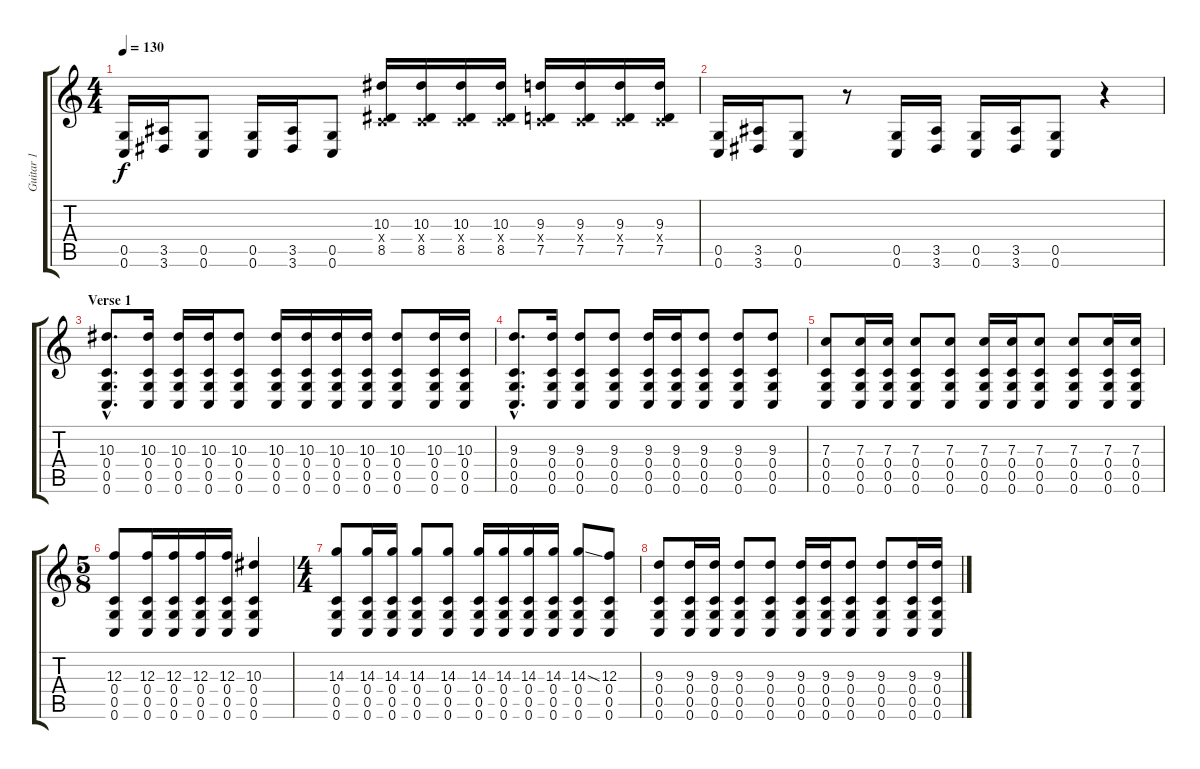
\track ("Guitar 1" "Guitar 1") {instrument distortionguitar}
\staff {score tabs}
\tuning (D4 A3 F3 C3 G2 C2) {hide}
\ts (4 4)
\tempo 130
\clef g2
\ks c
(0.5 0.6).16{dy f} (3.5 3.6).16 (0.5 0.6).8 (0.5 0.6).16 (3.5 3.6).16 (0.5 0.6).8 (10.3 0.4{x} 8.5).16 (10.3 0.4{x} 8.5).16 (10.3 0.4{x} 8.5).16 (10.3 0.4{x} 8.5).16 (9.3 0.4{x} 7.5).16 (9.3 0.4{x} 7.5).16 (9.3 0.4{x} 7.5).16 (9.3 0.4{x} 7.5).16 |
(0.5 0.6).16 (3.5 3.6).16 (0.5 0.6).8 r.8 (0.5 0.6).16 (3.5 3.6).16 (0.5 0.6).16 (3.5 3.6).16 (0.5 0.6).8 r.4 |
\section ("" "Verse 1")
(10.3{hac} 0.4{hac} 0.5{hac} 0.6{hac}).8{d} (10.3 0.4 0.5 0.6).16 (10.3 0.4 0.5 0.6).16 (10.3 0.4 0.5 0.6).16 (10.3 0.4 0.5 0.6).8 (10.3 0.4 0.5 0.6).16 (10.3 0.4 0.5 0.6).16 (10.3 0.4 0.5 0.6).16 (10.3 0.4 0.5 0.6).16 (10.3 0.4 0.5 0.6).8 (10.3 0.4 0.5 0.6).16 (10.3 0.4 0.5 0.6).16 |
(9.3{hac} 0.4{hac} 0.5{hac} 0.6{hac}).8{d} (9.3 0.4 0.5 0.6).16 (9.3 0.4 0.5 0.6).8 (9.3 0.4 0.5 0.6).8 (9.3 0.4 0.5 0.6).16 (9.3 0.4 0.5 0.6).16 (9.3 0.4 0.5 0.6).8 (9.3 0.4 0.5 0.6).8 (9.3 0.4 0.5 0.6).8 |
(7.3 0.4 0.5 0.6).8 (7.3 0.4 0.5 0.6).16 (7.3 0.4 0.5 0.6).16 (7.3 0.4 0.5 0.6).8 (7.3 0.4 0.5 0.6).8 (7.3 0.4 0.5 0.6).16 (7.3 0.4 0.5 0.6).16 (7.3 0.4 0.5 0.6).8 (7.3 0.4 0.5 0.6).8 (7.3 0.4 0.5 0.6).16 (7.3 0.4 0.5 0.6).16 |
\ts (5 8)
(12.3 0.4 0.5 0.6).8 (12.3 0.4 0.5 0.6).16 (12.3 0.4 0.5 0.6).16 (12.3 0.4 0.5 0.6).16 (12.3 0.4 0.5 0.6).16 (10.3 0.4 0.5 0.6).4 |
\ts (4 4)
(14.3 0.4 0.5 0.6).8 (14.3 0.4 0.5 0.6).16 (14.3 0.4 0.5 0.6).16 (14.3 0.4 0.5 0.6).8 (14.3 0.4 0.5 0.6).8 (14.3 0.4 0.5 0.6).16 (14.3 0.4 0.5 0.6).16 (14.3 0.4 0.5 0.6).16 (14.3 0.4 0.5 0.6).16 (14.3{ss} 0.4 0.5 0.6).8 (12.3 0.4 0.5 0.6).8 |
(9.3 0.4 0.5 0.6).8 (9.3 0.4 0.5 0.6).16 (9.3 0.4 0.5 0.6).16 (9.3 0.4 0.5 0.6).8 (9.3 0.4 0.5 0.6).8 (9.3 0.4 0.5 0.6).16 (9.3 0.4 0.5 0.6).16 (9.3 0.4 0.5 0.6).8 (9.3 0.4 0.5 0.6).8 (9.3 0.4 0.5 0.6).16 (9.3 0.4 0.5 0.6).16
